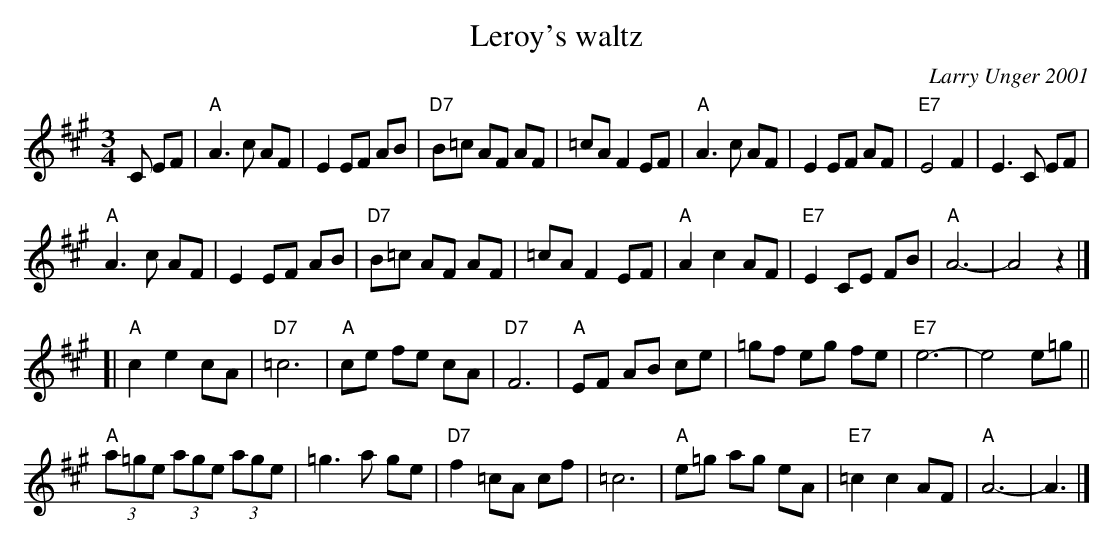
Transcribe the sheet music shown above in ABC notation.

X:1
T: Leroy's waltz
C: Larry Unger 2001
M: 3/4
L: 1/8
K: A
C EF |\
"A"A3 c AF | E2 EF AB | "D7"B=c AF AF | =cA F2 EF |\
"A"A3 c AF | E2 EF AF | "E7"E4 F2 | E3 C EF |
"A"A3 c AF | E2 EF AB | "D7"B=c AF AF | =cA F2 EF |\
"A"A2 c2 AF | "E7"E2 CE FB | "A"A6- | A4 z2 |]
[|\
"A"c2 e2 cA | "D7"=c6 | "A"ce fe cA | "D7"F6 |\
"A"EF AB ce | =gf eg fe | "E7"e6- | e4 e=g ||
"A"(3a=ge (3age (3age | =g3 a ge | "D7"f2 =cA cf | =c6 |\
"A"e=g ag eA | "E7"=c2 c2 AF | "A"A6- | A3 |]
